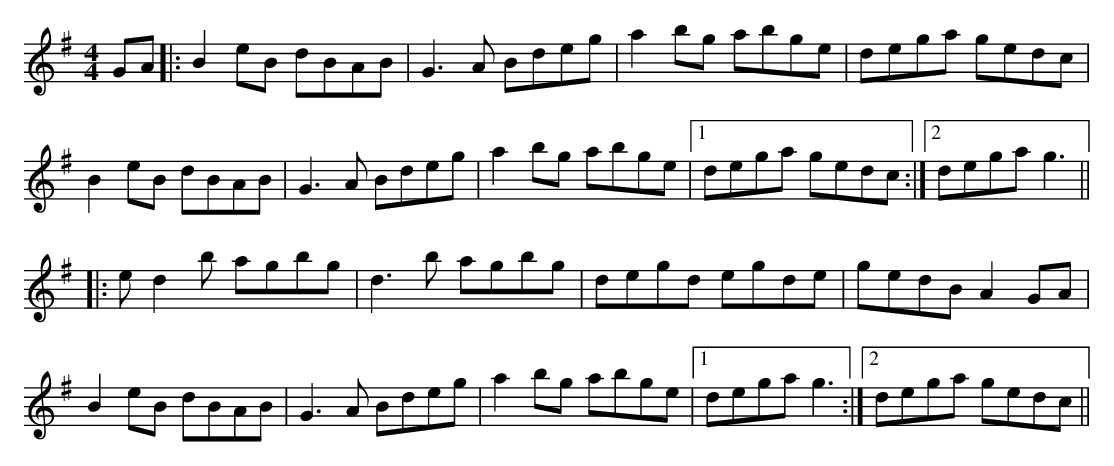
X:1
M:4/4
K:G
GA|:B2 eB dBAB|G3A Bdeg|a2 bg abge|dega gedc|
B2 eB dBAB|G3A Bdeg|a2 bg abge|1 dega gedc:|2 dega g3||
|:e d2 b agbg|d3 b agbg|degd egde|gedB A2 GA|
B2 eB dBAB|G3A Bdeg|a2 bg abge|1 dega g3:|2 dega gedc||
